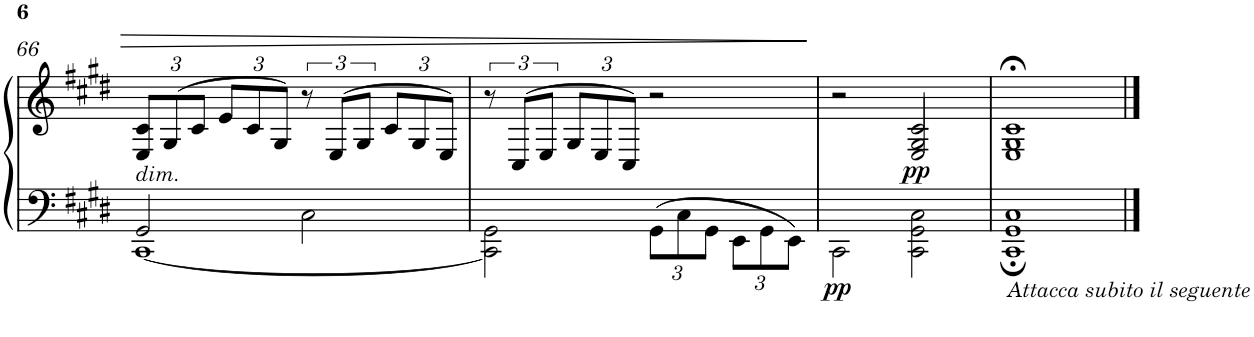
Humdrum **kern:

**kern	**kern	**dynam
*part1	*part1	*part1
*staff2	*staff1	*staff1/2
*I"Piano	*	*
*I'Pno	*	*
!!LO:PB:g=z
*clefF4	*clefG2	*
*k[f#c#g#d#]	*k[f#c#g#d#]	*
*M4/4	*M4/4	*
*met(c)	*met(c)	*
=66	=66	=66
*^	*	*
*	*	*Xbrackettup	*
!	!	!LO:TX:b:i:t=dim.	!
2GG#/	[1CC#	12E/ 12c#/L	.
.	.	(>12G#/	.
.	.	12c#/J	.
.	.	12e/L	.
.	.	12c#/	.
.	.	12G#/J)	.
*	*	*brackettup	*
2C#\	.	12r	.
.	.	(>12E/L	.
.	.	12G#/J	.
*	*	*Xbrackettup	*
.	.	12c#/L	.
.	.	12G#/	.
.	.	12E/J)	.
=67	=67	=67	=67
*	*	*brackettup	*
2GG#\	2CC#\]	12r	.
.	.	(>12C#/L	.
.	.	12E/J	.
*	*	*Xbrackettup	*
.	.	12G#/L	.
.	.	12E/	.
.	.	12C#/J)	.
*Xbrackettup	*	*	*
12GG#\L	2ryy	2r	.
12C#\	.	.	.
12GG#\J	.	.	.
12EE\L	.	.	.
12GG#\	.	.	.
12EE\J	.	.	.
*v	*v	*	*
=68	=68	=68
*	*^	*
!	!	!	!LO:DY:b=2
2CC#\	2r	2ryy	pp
!	!	!	!LO:DY:b
2CC#\ 2GG#\ 2C#\	2c#/	2E/ 2G#/	pp
=69	=69	=69	=69
!LO:TX:b:i:t=Attacca subito il seguente	!	!	!
1CC#; 1GG#; 1C#;	1c#;<	1E 1G#	.
*	*v	*v	*
==	==	==
*-	*-	*-
